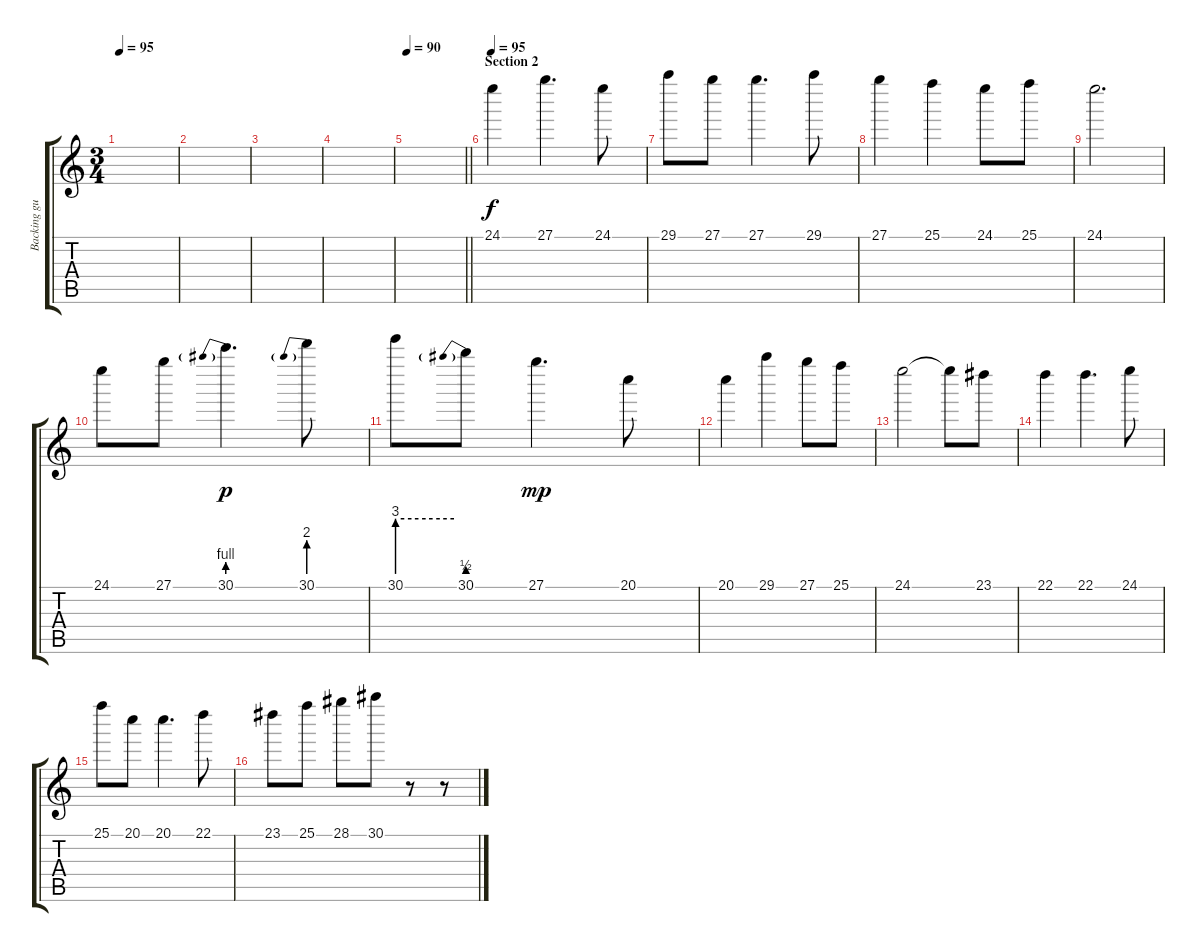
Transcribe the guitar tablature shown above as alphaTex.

\track ("Backing guitar" "Backing gu") {instrument acousticguitarnylon}
\staff {score tabs}
\tuning (E4 B3 G3 D3 A2 E2) {hide}
\ts (3 4)
\tempo 95
\clef g2
\ks c
|
|
|
|
\tempo 90
\barLineRight lightlight
|
\section ("" "Section 2")
\tempo 95
24.1.4 27.1.4{d} 24.1.8 |
29.1.8 27.1.8 27.1.4{d} 29.1.8 |
27.1.4 25.1.4 24.1.8 25.1.8 |
24.1.2{d} |
24.1.8 27.1.8 30.1{be (prebend 0 4 60 4)}.4{d dy p} 30.1{be (prebend 0 8 60 8)}.8 |
30.1{be (custom 0 12 15 12 30 12 45 12 60 12)}.8 30.1{be (prebend 0 2 60 2)}.8 27.1.4{d dy mp} 20.1.8 |
20.1.4 29.1.4 27.1.8 25.1.8 |
24.1.2 24.1{t}.8 23.1.8 |
22.1.4 22.1.4{d} 24.1.8 |
25.1.8 20.1.8 20.1.4{d} 22.1.8 |
23.1.8 25.1.8 28.1.8 30.1.8 r.8 r.8
